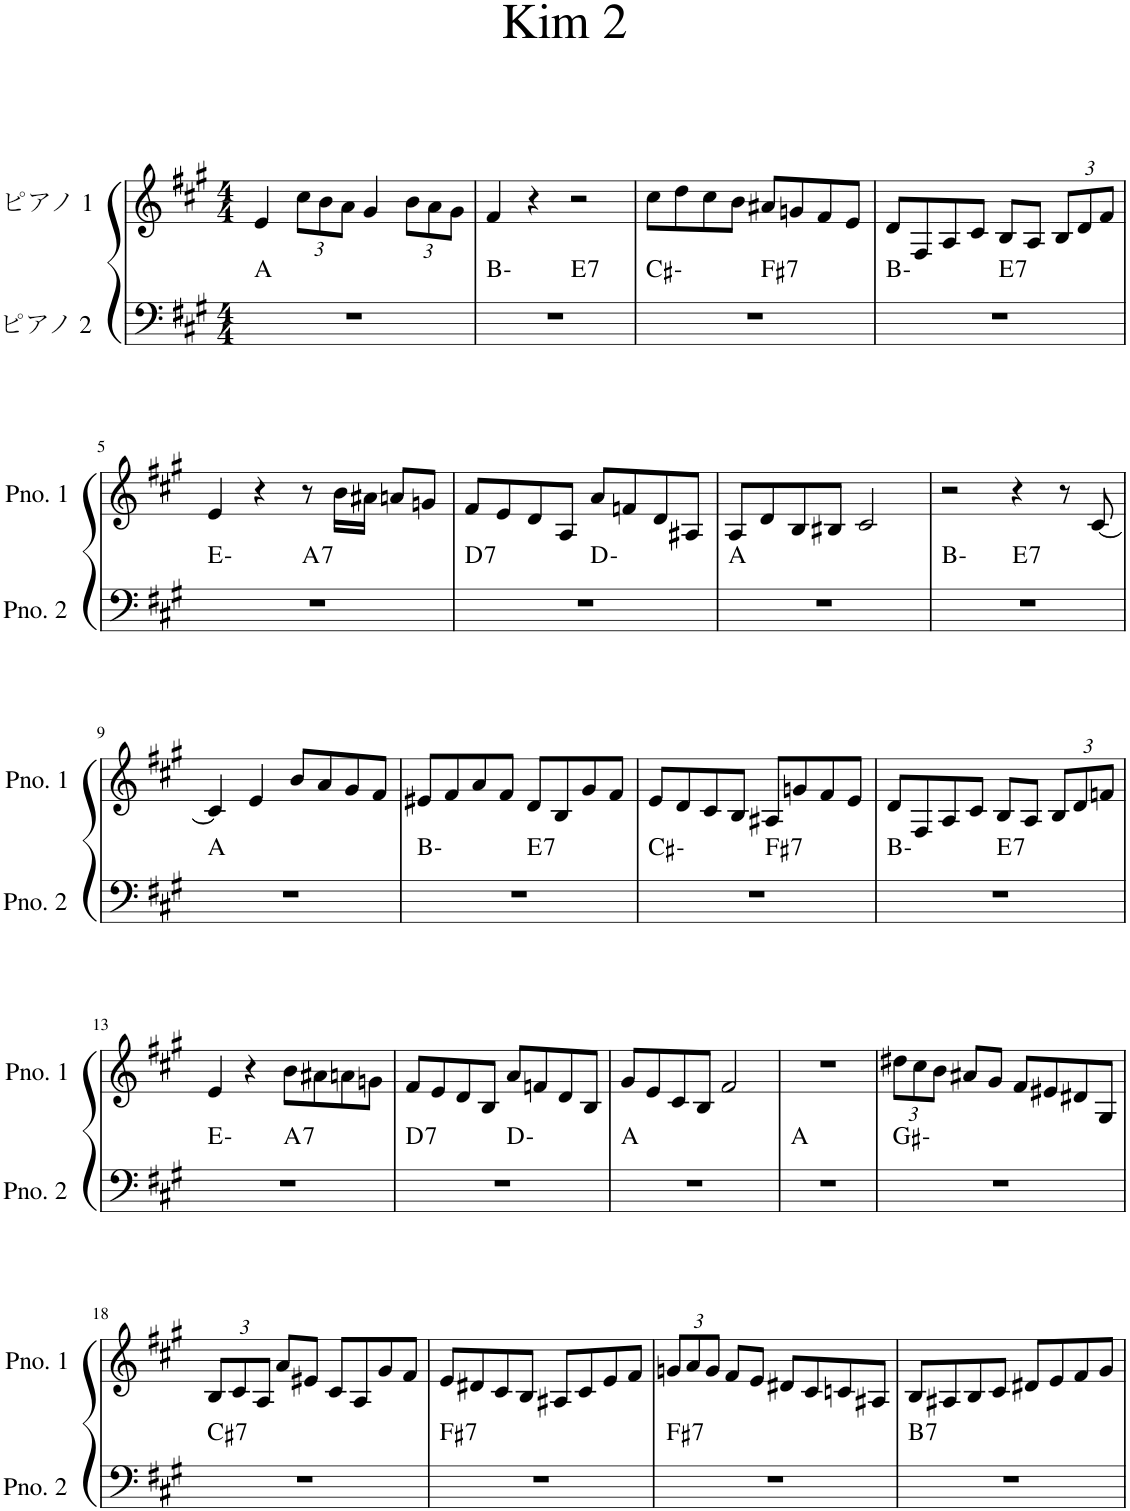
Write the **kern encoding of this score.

**kern	**harte	**kern
*part2	*part2	*part1
*staff2	*	*staff1
*I"ピアノ 2	*	*I"ピアノ 1
*clefF4	*	*clefG2
*k[f#c#g#]	*	*k[f#c#g#]
*M4/4	*	*M4/4
=1	=1	=1
1r	A:maj	4e/
*	*	*Xbrackettup
.	.	12cc#\L
.	.	12b\
.	.	12a\J
.	.	4g#/
.	.	12b\L
.	.	12a\
.	.	12g#\J
=2	=2	=2
*^	*	*
1r	2ryy	B:min	4f#/
.	.	.	4r
!	!	!LO:H:kt=7	!
.	2ryy	E:7	2r
=3	=3	=3	=3
1r	2ryy	C#:min	8cc#\L
.	.	.	8dd\
.	.	.	8cc#\
.	.	.	8b\J
!	!	!LO:H:kt=7	!
.	2ryy	F#:7	8a#X/L
.	.	.	8gn/
.	.	.	8f#/
.	.	.	8e/J
=4	=4	=4	=4
1r	2ryy	B:min	8d/L
.	.	.	8F#/
.	.	.	8A/
.	.	.	8c#/J
!	!	!LO:H:kt=7	!
.	2ryy	E:7	8B/L
.	.	.	8A/J
.	.	.	12B/L
.	.	.	12d/
.	.	.	12f#/J
!!LO:LB:g=z
=5	=5	=5	=5
1r	2ryy	E:min	4e/
.	.	.	4r
!	!	!LO:H:kt=7	!
.	2ryy	A:7	8r
.	.	.	16b\LL
.	.	.	16a#X\JJ
.	.	.	8an/L
.	.	.	8gn/J
=6	=6	=6	=6
!	!	!LO:H:kt=7	!
1r	2ryy	D:7	8f#/L
.	.	.	8e/
.	.	.	8d/
.	.	.	8A/J
.	2ryy	D:min	8a/L
.	.	.	8fn/
.	.	.	8d/
.	.	.	8A#X/J
*v	*v	*	*
=7	=7	=7
1r	A:maj	8A/L
.	.	8d/
.	.	8B/
.	.	8B#X/J
.	.	2c#/
=8	=8	=8
*^	*	*
1r	2ryy	B:min	2r
!	!	!LO:H:kt=7	!
.	2ryy	E:7	4r
.	.	.	8r
.	.	.	[8c#/
*v	*v	*	*
!!LO:LB:g=z
=9	=9	=9
1r	A:maj	4c#/]
.	.	4e/
.	.	8b/L
.	.	8a/
.	.	8g#/
.	.	8f#/J
=10	=10	=10
*^	*	*
1r	2ryy	B:min	8e#X/L
.	.	.	8f#/
.	.	.	8a/
.	.	.	8f#/J
!	!	!LO:H:kt=7	!
.	2ryy	E:7	8d/L
.	.	.	8B/
.	.	.	8g#/
.	.	.	8f#/J
=11	=11	=11	=11
1r	2ryy	C#:min	8e/L
.	.	.	8d/
.	.	.	8c#/
.	.	.	8B/J
!	!	!LO:H:kt=7	!
.	2ryy	F#:7	8A#X/L
.	.	.	8gn/
.	.	.	8f#/
.	.	.	8e/J
=12	=12	=12	=12
1r	2ryy	B:min	8d/L
.	.	.	8F#/
.	.	.	8A/
.	.	.	8c#/J
!	!	!LO:H:kt=7	!
.	2ryy	E:7	8B/L
.	.	.	8A/J
.	.	.	12B/L
.	.	.	12d/
.	.	.	12fn/J
!!LO:LB:g=z
=13	=13	=13	=13
1r	2ryy	E:min	4e/
.	.	.	4r
!	!	!LO:H:kt=7	!
.	2ryy	A:7	8b\L
.	.	.	8a#X\
.	.	.	8an\
.	.	.	8gn\J
=14	=14	=14	=14
!	!	!LO:H:kt=7	!
1r	2ryy	D:7	8f#/L
.	.	.	8e/
.	.	.	8d/
.	.	.	8B/J
.	2ryy	D:min	8a/L
.	.	.	8fn/
.	.	.	8d/
.	.	.	8B/J
*v	*v	*	*
=15	=15	=15
1r	A:maj	8g#/L
.	.	8e/
.	.	8c#/
.	.	8B/J
.	.	2f#/
=16	=16	=16
1r	A:maj	1r
=17	=17	=17
1r	G#:min	12dd#X\L
.	.	12cc#\
.	.	12b\J
.	.	8a#X/L
.	.	8g#/J
.	.	8f#/L
.	.	8e#X/
.	.	8d#X/
.	.	8G#/J
!!LO:LB:g=z
=18	=18	=18
!	!LO:H:kt=7	!
1r	C#:7	12B/L
.	.	12c#/
.	.	12A/J
.	.	8a/L
.	.	8e#X/J
.	.	8c#/L
.	.	8A/
.	.	8g#/
.	.	8f#/J
=19	=19	=19
!	!LO:H:kt=7	!
1r	F#:7	8e/L
.	.	8d#X/
.	.	8c#/
.	.	8B/J
.	.	8A#X/L
.	.	8c#/
.	.	8e/
.	.	8f#/J
=20	=20	=20
!	!LO:H:kt=7	!
1r	F#:7	12gn/L
.	.	12a/
.	.	12g/J
.	.	8f#/L
.	.	8e/J
.	.	8d#X/L
.	.	8c#/
.	.	8cn/
.	.	8A#X/J
=21	=21	=21
!	!LO:H:kt=7	!
1r	B:7	8B/L
.	.	8A#X/
.	.	8B/
.	.	8c#/J
.	.	8d#X/L
.	.	8e/
.	.	8f#/
.	.	8g#/J
=	=	=
*-	*-	*-
